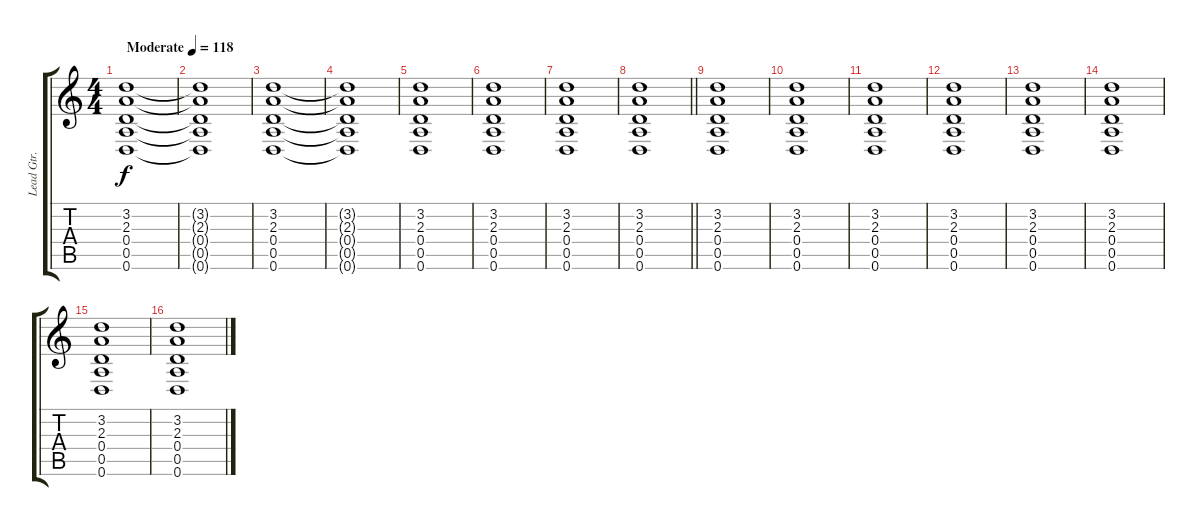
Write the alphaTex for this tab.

\track ("Lead Gtr." "Lead Gtr.") {instrument overdrivenguitar}
\staff {score tabs}
\tuning (E4 B3 G3 D3 A2 D2) {hide}
\ts (4 4)
\tempo (118 "Moderate")
\clef g2
\ks c
(3.2 2.3 0.4 0.5 0.6).1{dy f instrument overdrivenguitar} |
(3.2{t} 2.3{t} 0.4{t} 0.5{t} 0.6{t}).1 |
(3.2 2.3 0.4 0.5 0.6).1 |
(3.2{t} 2.3{t} 0.4{t} 0.5{t} 0.6{t}).1 |
(3.2 2.3 0.4 0.5 0.6).1 |
(3.2 2.3 0.4 0.5 0.6).1 |
(3.2 2.3 0.4 0.5 0.6).1 |
\barLineRight lightlight
(3.2 2.3 0.4 0.5 0.6).1 |
\section ("" "")
(3.2 2.3 0.4 0.5 0.6).1 |
(3.2 2.3 0.4 0.5 0.6).1 |
(3.2 2.3 0.4 0.5 0.6).1 |
(3.2 2.3 0.4 0.5 0.6).1 |
(3.2 2.3 0.4 0.5 0.6).1 |
(3.2 2.3 0.4 0.5 0.6).1 |
(3.2 2.3 0.4 0.5 0.6).1 |
(3.2 2.3 0.4 0.5 0.6).1
